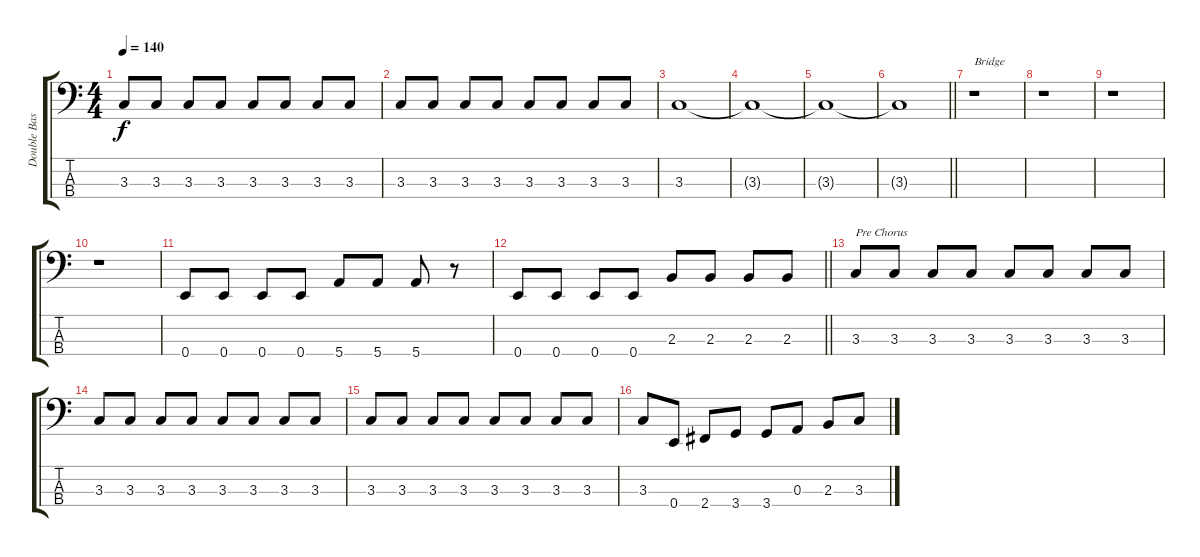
\track ("Double Bass" "Double Bas") {instrument fretlessbass}
\staff {score tabs}
\tuning (G2 D2 A1 E1) {hide}
\ts (4 4)
\tempo 140
\clef f4
\ks c
3.3.8{dy f} 3.3.8 3.3.8 3.3.8 3.3.8 3.3.8 3.3.8 3.3.8 |
3.3.8 3.3.8 3.3.8 3.3.8 3.3.8 3.3.8 3.3.8 3.3.8 |
3.3.1 |
3.3{t}.1 |
3.3{t}.1 |
\barLineRight lightlight
3.3{t}.1 |
r.1{txt "Bridge"} |
r.1 |
r.1 |
r.1 |
0.4.8 0.4.8 0.4.8 0.4.8 5.4.8 5.4.8 5.4.8 r.8 |
\barLineRight lightlight
0.4.8 0.4.8 0.4.8 0.4.8 2.3.8 2.3.8 2.3.8 2.3.8 |
3.3.8{txt "Pre Chorus"} 3.3.8 3.3.8 3.3.8 3.3.8 3.3.8 3.3.8 3.3.8 |
3.3.8 3.3.8 3.3.8 3.3.8 3.3.8 3.3.8 3.3.8 3.3.8 |
3.3.8 3.3.8 3.3.8 3.3.8 3.3.8 3.3.8 3.3.8 3.3.8 |
3.3.8 0.4.8 2.4.8 3.4.8 3.4.8 0.3.8 2.3.8 3.3.8
